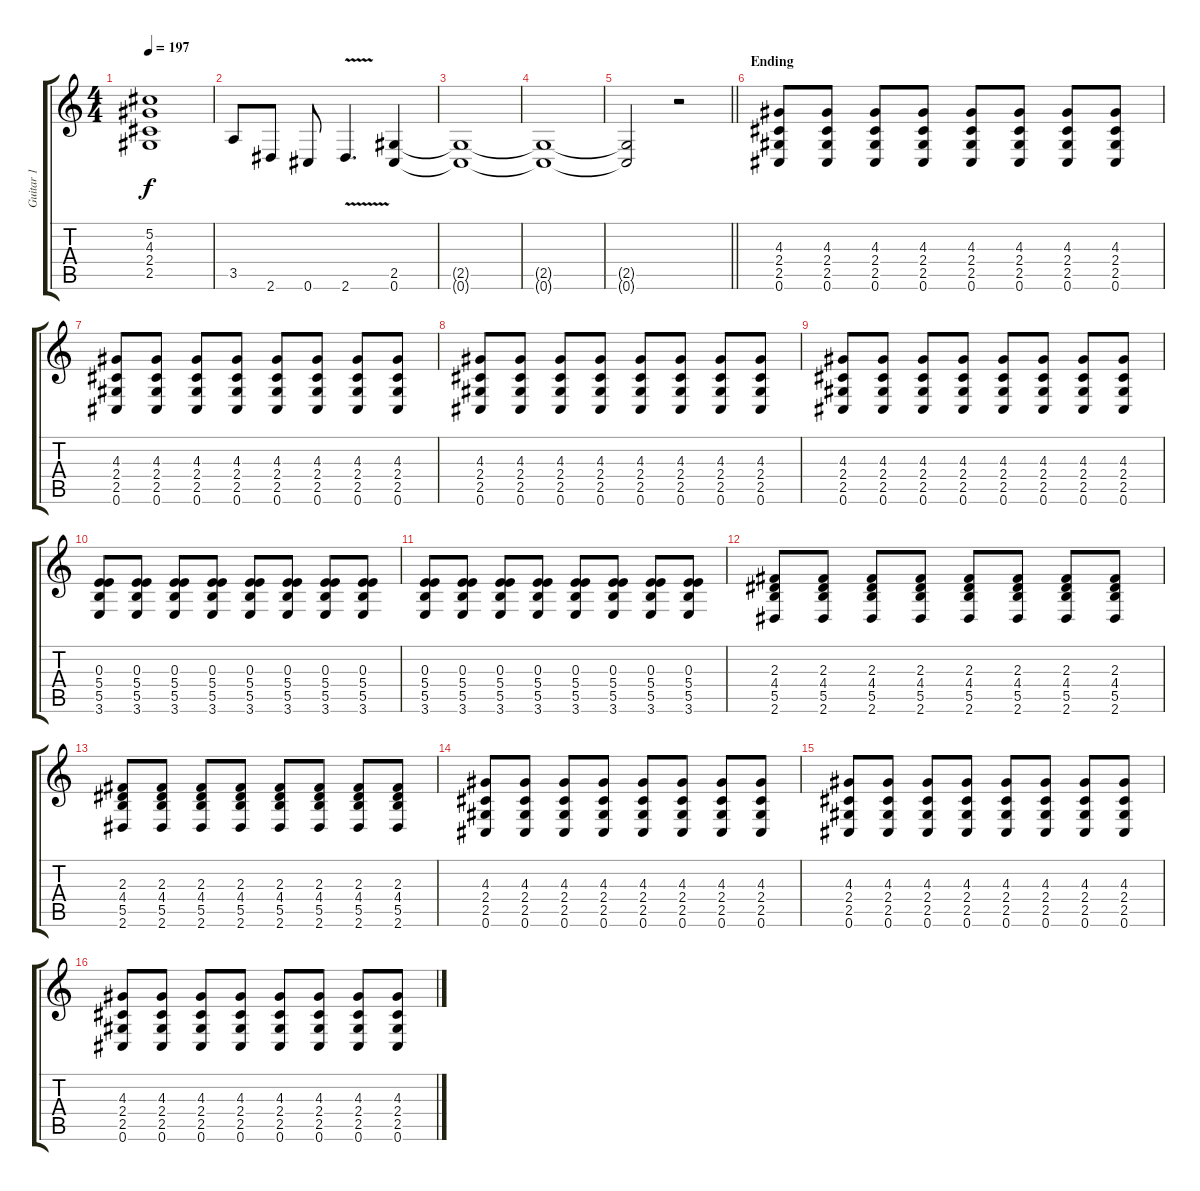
\track ("Guitar 1" "Guitar 1") {instrument distortionguitar}
\staff {score tabs}
\tuning (Db4 Ab3 E3 B2 Gb2 Db2) {hide}
\ts (4 4)
\tempo 197
\clef g2
\ks c
(5.2 4.3 2.4 2.5).1{dy f} |
3.5.8{volume 16 instrument distortionguitar} 2.6.8 0.6.8 2.6{v}.4{d} (2.5 0.6).4 |
(2.5{t} 0.6{t}).1 |
(2.5{t} 0.6{t}).1 |
\barLineRight lightlight
(2.5{t} 0.6{t}).2 r.2 |
\section ("" "Ending")
(4.3 2.4 2.5 0.6).8 (4.3 2.4 2.5 0.6).8 (4.3 2.4 2.5 0.6).8 (4.3 2.4 2.5 0.6).8 (4.3 2.4 2.5 0.6).8 (4.3 2.4 2.5 0.6).8 (4.3 2.4 2.5 0.6).8 (4.3 2.4 2.5 0.6).8 |
(4.3 2.4 2.5 0.6).8 (4.3 2.4 2.5 0.6).8 (4.3 2.4 2.5 0.6).8 (4.3 2.4 2.5 0.6).8 (4.3 2.4 2.5 0.6).8 (4.3 2.4 2.5 0.6).8 (4.3 2.4 2.5 0.6).8 (4.3 2.4 2.5 0.6).8 |
(4.3 2.4 2.5 0.6).8 (4.3 2.4 2.5 0.6).8 (4.3 2.4 2.5 0.6).8 (4.3 2.4 2.5 0.6).8 (4.3 2.4 2.5 0.6).8 (4.3 2.4 2.5 0.6).8 (4.3 2.4 2.5 0.6).8 (4.3 2.4 2.5 0.6).8 |
(4.3 2.4 2.5 0.6).8 (4.3 2.4 2.5 0.6).8 (4.3 2.4 2.5 0.6).8 (4.3 2.4 2.5 0.6).8 (4.3 2.4 2.5 0.6).8 (4.3 2.4 2.5 0.6).8 (4.3 2.4 2.5 0.6).8 (4.3 2.4 2.5 0.6).8 |
(0.3 5.4 5.5 3.6).8 (0.3 5.4 5.5 3.6).8 (0.3 5.4 5.5 3.6).8 (0.3 5.4 5.5 3.6).8 (0.3 5.4 5.5 3.6).8 (0.3 5.4 5.5 3.6).8 (0.3 5.4 5.5 3.6).8 (0.3 5.4 5.5 3.6).8 |
(0.3 5.4 5.5 3.6).8 (0.3 5.4 5.5 3.6).8 (0.3 5.4 5.5 3.6).8 (0.3 5.4 5.5 3.6).8 (0.3 5.4 5.5 3.6).8 (0.3 5.4 5.5 3.6).8 (0.3 5.4 5.5 3.6).8 (0.3 5.4 5.5 3.6).8 |
(2.3 4.4 5.5 2.6).8 (2.3 4.4 5.5 2.6).8 (2.3 4.4 5.5 2.6).8 (2.3 4.4 5.5 2.6).8 (2.3 4.4 5.5 2.6).8 (2.3 4.4 5.5 2.6).8 (2.3 4.4 5.5 2.6).8 (2.3 4.4 5.5 2.6).8 |
(2.3 4.4 5.5 2.6).8 (2.3 4.4 5.5 2.6).8 (2.3 4.4 5.5 2.6).8 (2.3 4.4 5.5 2.6).8 (2.3 4.4 5.5 2.6).8 (2.3 4.4 5.5 2.6).8 (2.3 4.4 5.5 2.6).8 (2.3 4.4 5.5 2.6).8 |
(4.3 2.4 2.5 0.6).8 (4.3 2.4 2.5 0.6).8 (4.3 2.4 2.5 0.6).8 (4.3 2.4 2.5 0.6).8 (4.3 2.4 2.5 0.6).8 (4.3 2.4 2.5 0.6).8 (4.3 2.4 2.5 0.6).8 (4.3 2.4 2.5 0.6).8 |
(4.3 2.4 2.5 0.6).8 (4.3 2.4 2.5 0.6).8 (4.3 2.4 2.5 0.6).8 (4.3 2.4 2.5 0.6).8 (4.3 2.4 2.5 0.6).8 (4.3 2.4 2.5 0.6).8 (4.3 2.4 2.5 0.6).8 (4.3 2.4 2.5 0.6).8 |
(4.3 2.4 2.5 0.6).8 (4.3 2.4 2.5 0.6).8 (4.3 2.4 2.5 0.6).8 (4.3 2.4 2.5 0.6).8 (4.3 2.4 2.5 0.6).8 (4.3 2.4 2.5 0.6).8 (4.3 2.4 2.5 0.6).8 (4.3 2.4 2.5 0.6).8
